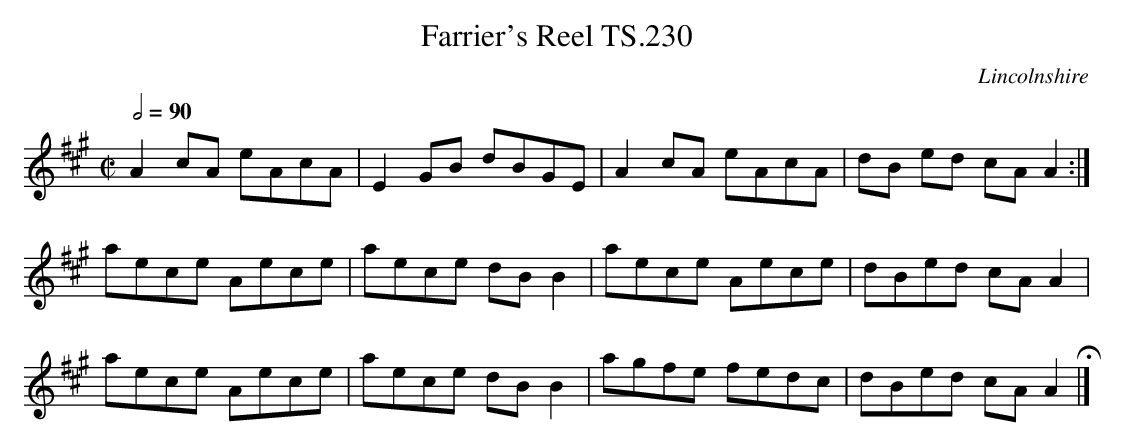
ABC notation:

X:1
T:Farrier's Reel TS.230
L:1/8
M:C|
O:Lincolnshire
Q:1/2=90
K:A
A2cA eAcA|E2GB dBGE|A2cA eAcA|dB ed cAA2:|!
aece Aece|aece dBB2|aece Aece|dBed cAA2|!
aece Aece|aece dBB2|agfe fedc|dBed cAA2H|]
